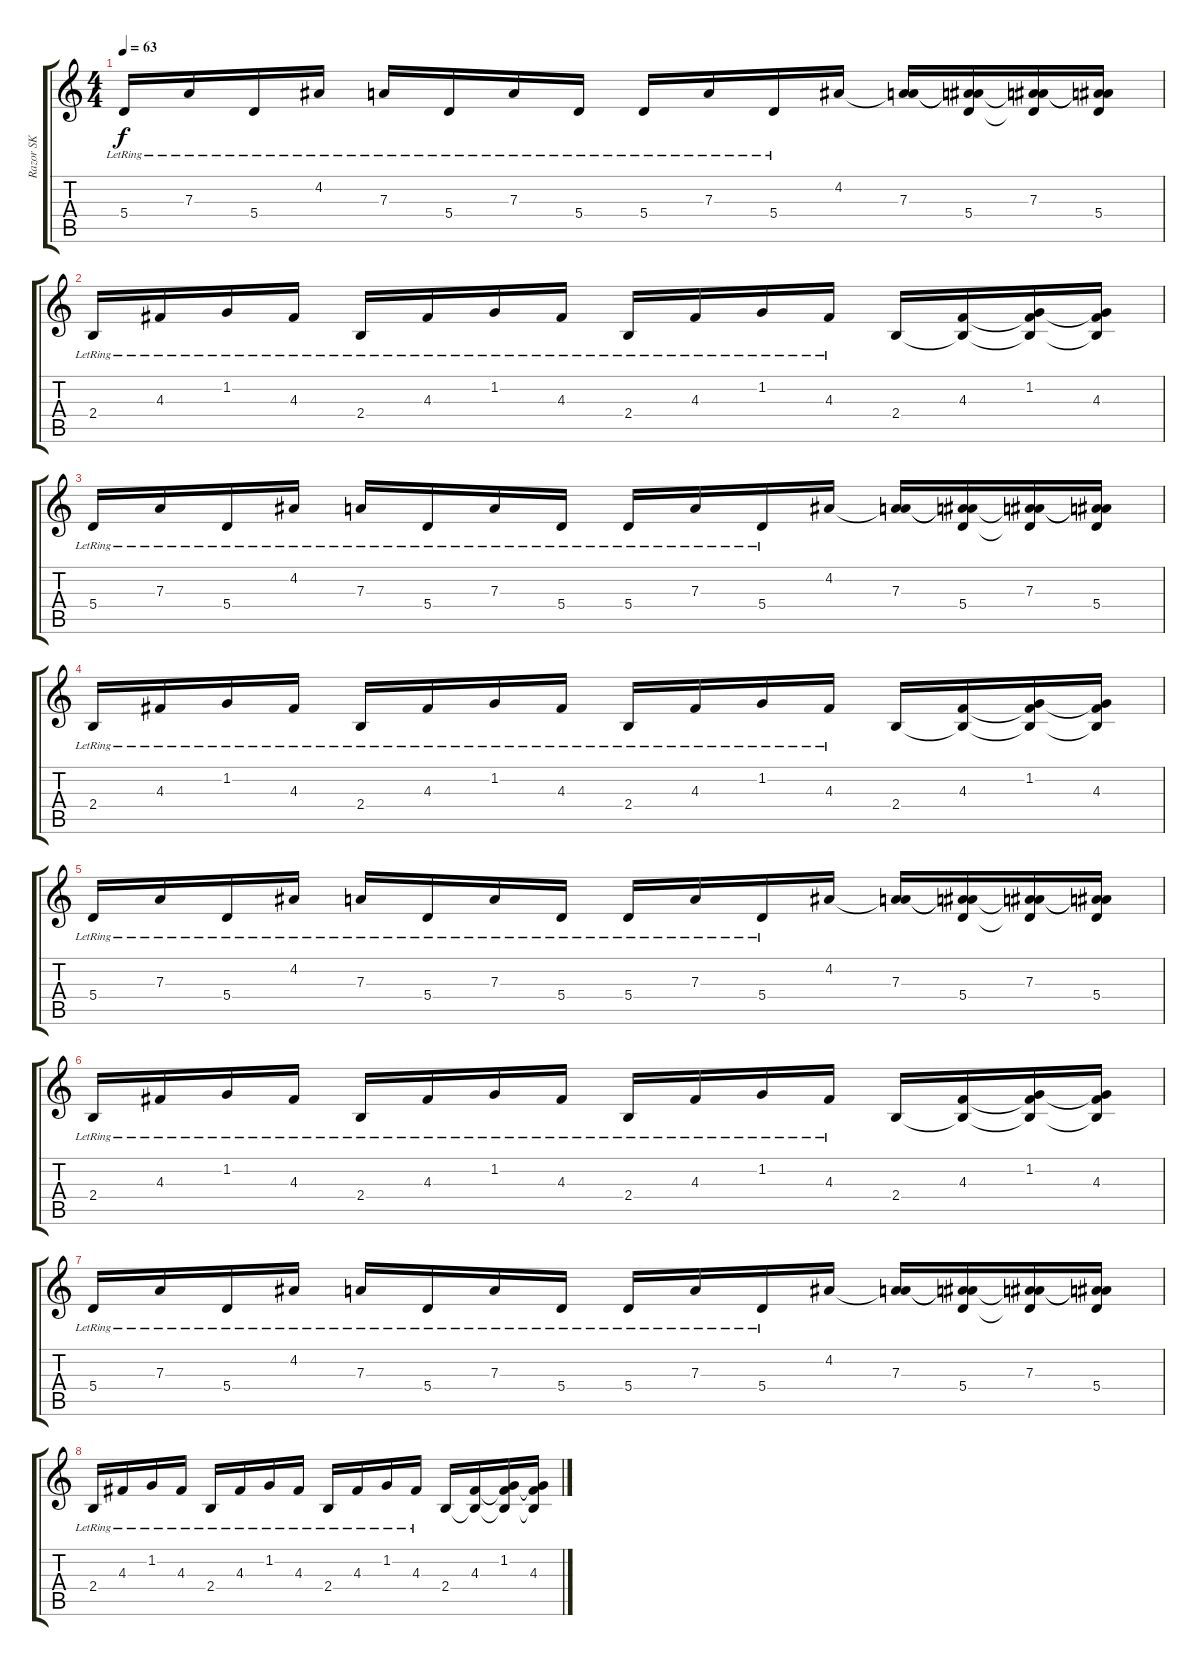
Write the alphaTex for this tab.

\track ("Razor SK" "Razor SK") {instrument distortionguitar}
\staff {score tabs}
\tuning (B3 Gb3 D3 A2 E2 B1) {hide}
\ts (4 4)
\tempo 63
\clef g2
\ks c
5.4{lr}.16{dy f} 7.3{lr}.16 5.4{lr}.16 4.2{lr}.16 7.3{lr}.16 5.4{lr}.16 7.3{lr}.16 5.4{lr}.16 5.4{lr}.16 7.3{lr}.16 5.4{lr}.16 4.2.16 (4.2{t} 7.3).16 (4.2{t} 7.3{t} 5.4).16 (4.2{t} 7.3 5.4{t}).16 (4.2{t} 7.3{t} 5.4).16 |
2.4{lr}.16 4.3{lr}.16 1.2{lr}.16 4.3{lr}.16 2.4{lr}.16 4.3{lr}.16 1.2{lr}.16 4.3{lr}.16 2.4{lr}.16 4.3{lr}.16 1.2{lr}.16 4.3{lr}.16 2.4.16 (4.3 2.4{t}).16 (1.2 4.3{t} 2.4{t}).16 (1.2{t} 4.3 2.4{t}).16 |
5.4{lr}.16 7.3{lr}.16 5.4{lr}.16 4.2{lr}.16 7.3{lr}.16 5.4{lr}.16 7.3{lr}.16 5.4{lr}.16 5.4{lr}.16 7.3{lr}.16 5.4{lr}.16 4.2.16 (4.2{t} 7.3).16 (4.2{t} 7.3{t} 5.4).16 (4.2{t} 7.3 5.4{t}).16 (4.2{t} 7.3{t} 5.4).16 |
2.4{lr}.16 4.3{lr}.16 1.2{lr}.16 4.3{lr}.16 2.4{lr}.16 4.3{lr}.16 1.2{lr}.16 4.3{lr}.16 2.4{lr}.16 4.3{lr}.16 1.2{lr}.16 4.3{lr}.16 2.4.16 (4.3 2.4{t}).16 (1.2 4.3{t} 2.4{t}).16 (1.2{t} 4.3 2.4{t}).16 |
5.4{lr}.16 7.3{lr}.16 5.4{lr}.16 4.2{lr}.16 7.3{lr}.16 5.4{lr}.16 7.3{lr}.16 5.4{lr}.16 5.4{lr}.16 7.3{lr}.16 5.4{lr}.16 4.2.16 (4.2{t} 7.3).16 (4.2{t} 7.3{t} 5.4).16 (4.2{t} 7.3 5.4{t}).16 (4.2{t} 7.3{t} 5.4).16 |
2.4{lr}.16 4.3{lr}.16 1.2{lr}.16 4.3{lr}.16 2.4{lr}.16 4.3{lr}.16 1.2{lr}.16 4.3{lr}.16 2.4{lr}.16 4.3{lr}.16 1.2{lr}.16 4.3{lr}.16 2.4.16 (4.3 2.4{t}).16 (1.2 4.3{t} 2.4{t}).16 (1.2{t} 4.3 2.4{t}).16 |
5.4{lr}.16 7.3{lr}.16 5.4{lr}.16 4.2{lr}.16 7.3{lr}.16 5.4{lr}.16 7.3{lr}.16 5.4{lr}.16 5.4{lr}.16 7.3{lr}.16 5.4{lr}.16 4.2.16 (4.2{t} 7.3).16 (4.2{t} 7.3{t} 5.4).16 (4.2{t} 7.3 5.4{t}).16 (4.2{t} 7.3{t} 5.4).16 |
2.4{lr}.16 4.3{lr}.16 1.2{lr}.16 4.3{lr}.16 2.4{lr}.16 4.3{lr}.16 1.2{lr}.16 4.3{lr}.16 2.4{lr}.16 4.3{lr}.16 1.2{lr}.16 4.3{lr}.16 2.4.16 (4.3 2.4{t}).16 (1.2 4.3{t} 2.4{t}).16 (1.2{t} 4.3 2.4{t}).16
